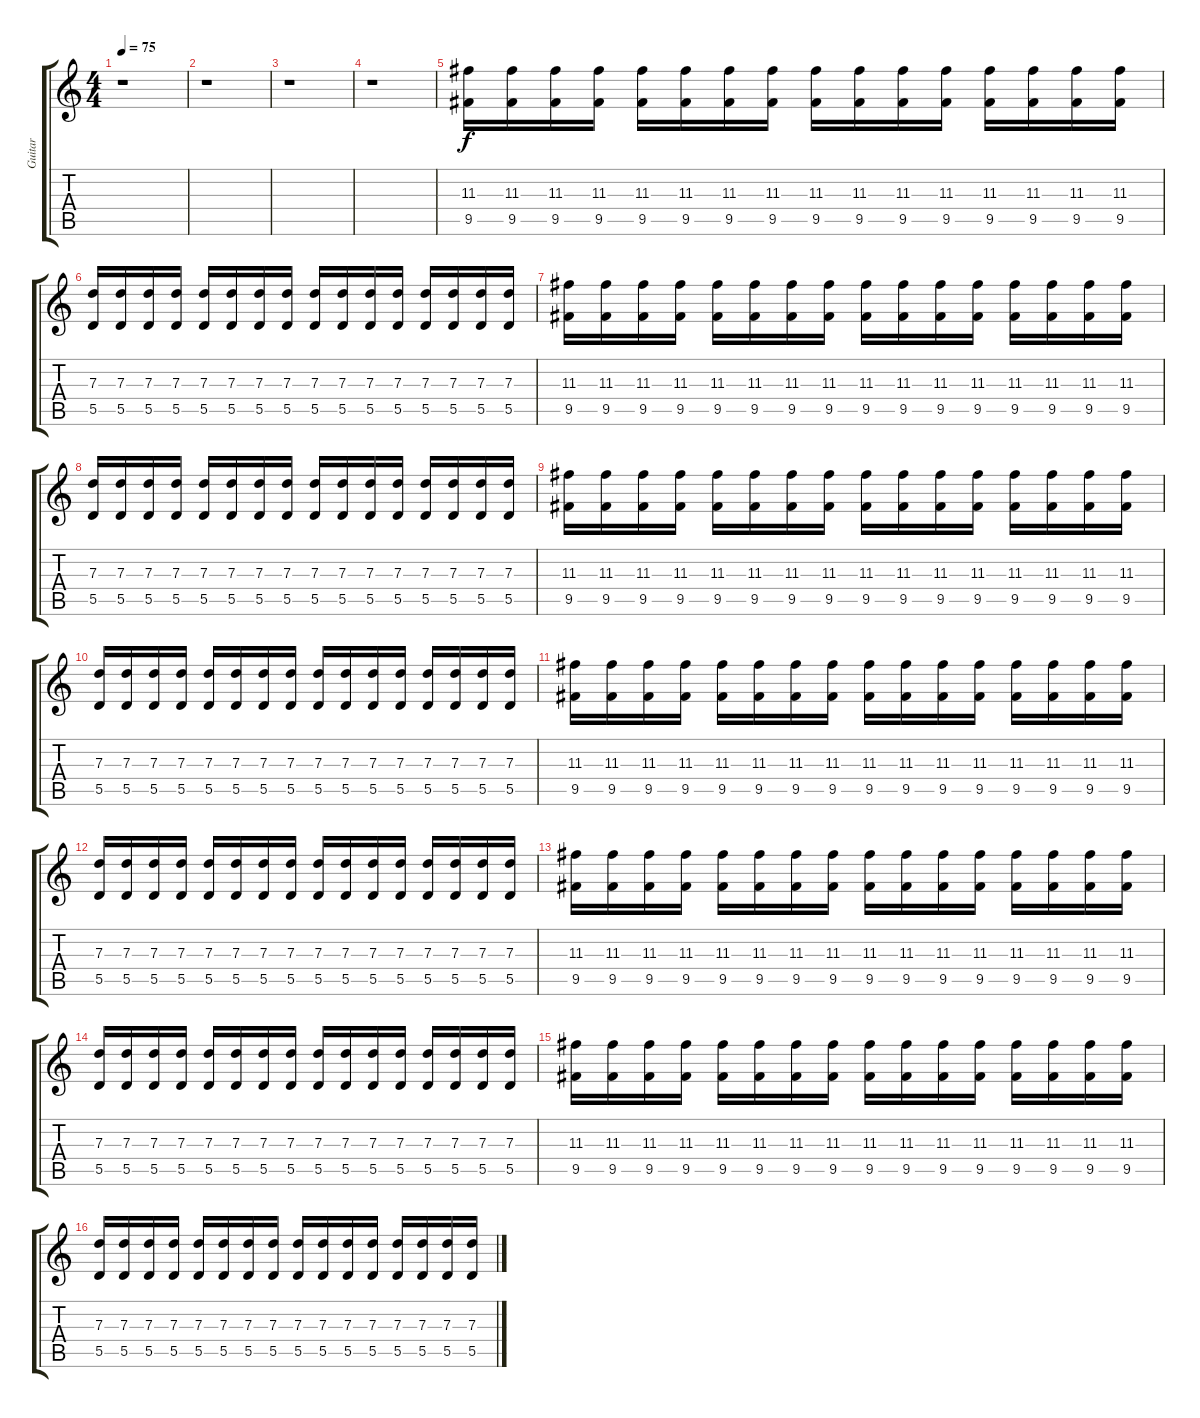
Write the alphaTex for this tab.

\track ("Guitar " "Guitar ") {instrument overdrivenguitar}
\staff {score tabs}
\tuning (E4 B3 G3 D3 A2 D2) {hide}
\ts (4 4)
\tempo 75
\clef g2
\ks c
r.1{dy f instrument overdrivenguitar} |
r.1 |
r.1 |
r.1 |
(11.3 9.5).16 (11.3 9.5).16 (11.3 9.5).16 (11.3 9.5).16 (11.3 9.5).16 (11.3 9.5).16 (11.3 9.5).16 (11.3 9.5).16 (11.3 9.5).16 (11.3 9.5).16 (11.3 9.5).16 (11.3 9.5).16 (11.3 9.5).16 (11.3 9.5).16 (11.3 9.5).16 (11.3 9.5).16 |
(7.3 5.5).16 (7.3 5.5).16 (7.3 5.5).16 (7.3 5.5).16 (7.3 5.5).16 (7.3 5.5).16 (7.3 5.5).16 (7.3 5.5).16 (7.3 5.5).16 (7.3 5.5).16 (7.3 5.5).16 (7.3 5.5).16 (7.3 5.5).16 (7.3 5.5).16 (7.3 5.5).16 (7.3 5.5).16 |
(11.3 9.5).16 (11.3 9.5).16 (11.3 9.5).16 (11.3 9.5).16 (11.3 9.5).16 (11.3 9.5).16 (11.3 9.5).16 (11.3 9.5).16 (11.3 9.5).16 (11.3 9.5).16 (11.3 9.5).16 (11.3 9.5).16 (11.3 9.5).16 (11.3 9.5).16 (11.3 9.5).16 (11.3 9.5).16 |
(7.3 5.5).16 (7.3 5.5).16 (7.3 5.5).16 (7.3 5.5).16 (7.3 5.5).16 (7.3 5.5).16 (7.3 5.5).16 (7.3 5.5).16 (7.3 5.5).16 (7.3 5.5).16 (7.3 5.5).16 (7.3 5.5).16 (7.3 5.5).16 (7.3 5.5).16 (7.3 5.5).16 (7.3 5.5).16 |
(11.3 9.5).16 (11.3 9.5).16 (11.3 9.5).16 (11.3 9.5).16 (11.3 9.5).16 (11.3 9.5).16 (11.3 9.5).16 (11.3 9.5).16 (11.3 9.5).16 (11.3 9.5).16 (11.3 9.5).16 (11.3 9.5).16 (11.3 9.5).16 (11.3 9.5).16 (11.3 9.5).16 (11.3 9.5).16 |
(7.3 5.5).16 (7.3 5.5).16 (7.3 5.5).16 (7.3 5.5).16 (7.3 5.5).16 (7.3 5.5).16 (7.3 5.5).16 (7.3 5.5).16 (7.3 5.5).16 (7.3 5.5).16 (7.3 5.5).16 (7.3 5.5).16 (7.3 5.5).16 (7.3 5.5).16 (7.3 5.5).16 (7.3 5.5).16 |
(11.3 9.5).16 (11.3 9.5).16 (11.3 9.5).16 (11.3 9.5).16 (11.3 9.5).16 (11.3 9.5).16 (11.3 9.5).16 (11.3 9.5).16 (11.3 9.5).16 (11.3 9.5).16 (11.3 9.5).16 (11.3 9.5).16 (11.3 9.5).16 (11.3 9.5).16 (11.3 9.5).16 (11.3 9.5).16 |
(7.3 5.5).16 (7.3 5.5).16 (7.3 5.5).16 (7.3 5.5).16 (7.3 5.5).16 (7.3 5.5).16 (7.3 5.5).16 (7.3 5.5).16 (7.3 5.5).16 (7.3 5.5).16 (7.3 5.5).16 (7.3 5.5).16 (7.3 5.5).16 (7.3 5.5).16 (7.3 5.5).16 (7.3 5.5).16 |
(11.3 9.5).16 (11.3 9.5).16 (11.3 9.5).16 (11.3 9.5).16 (11.3 9.5).16 (11.3 9.5).16 (11.3 9.5).16 (11.3 9.5).16 (11.3 9.5).16 (11.3 9.5).16 (11.3 9.5).16 (11.3 9.5).16 (11.3 9.5).16 (11.3 9.5).16 (11.3 9.5).16 (11.3 9.5).16 |
(7.3 5.5).16 (7.3 5.5).16 (7.3 5.5).16 (7.3 5.5).16 (7.3 5.5).16 (7.3 5.5).16 (7.3 5.5).16 (7.3 5.5).16 (7.3 5.5).16 (7.3 5.5).16 (7.3 5.5).16 (7.3 5.5).16 (7.3 5.5).16 (7.3 5.5).16 (7.3 5.5).16 (7.3 5.5).16 |
(11.3 9.5).16 (11.3 9.5).16 (11.3 9.5).16 (11.3 9.5).16 (11.3 9.5).16 (11.3 9.5).16 (11.3 9.5).16 (11.3 9.5).16 (11.3 9.5).16 (11.3 9.5).16 (11.3 9.5).16 (11.3 9.5).16 (11.3 9.5).16 (11.3 9.5).16 (11.3 9.5).16 (11.3 9.5).16 |
(7.3 5.5).16 (7.3 5.5).16 (7.3 5.5).16 (7.3 5.5).16 (7.3 5.5).16 (7.3 5.5).16 (7.3 5.5).16 (7.3 5.5).16 (7.3 5.5).16 (7.3 5.5).16 (7.3 5.5).16 (7.3 5.5).16 (7.3 5.5).16 (7.3 5.5).16 (7.3 5.5).16 (7.3 5.5).16
